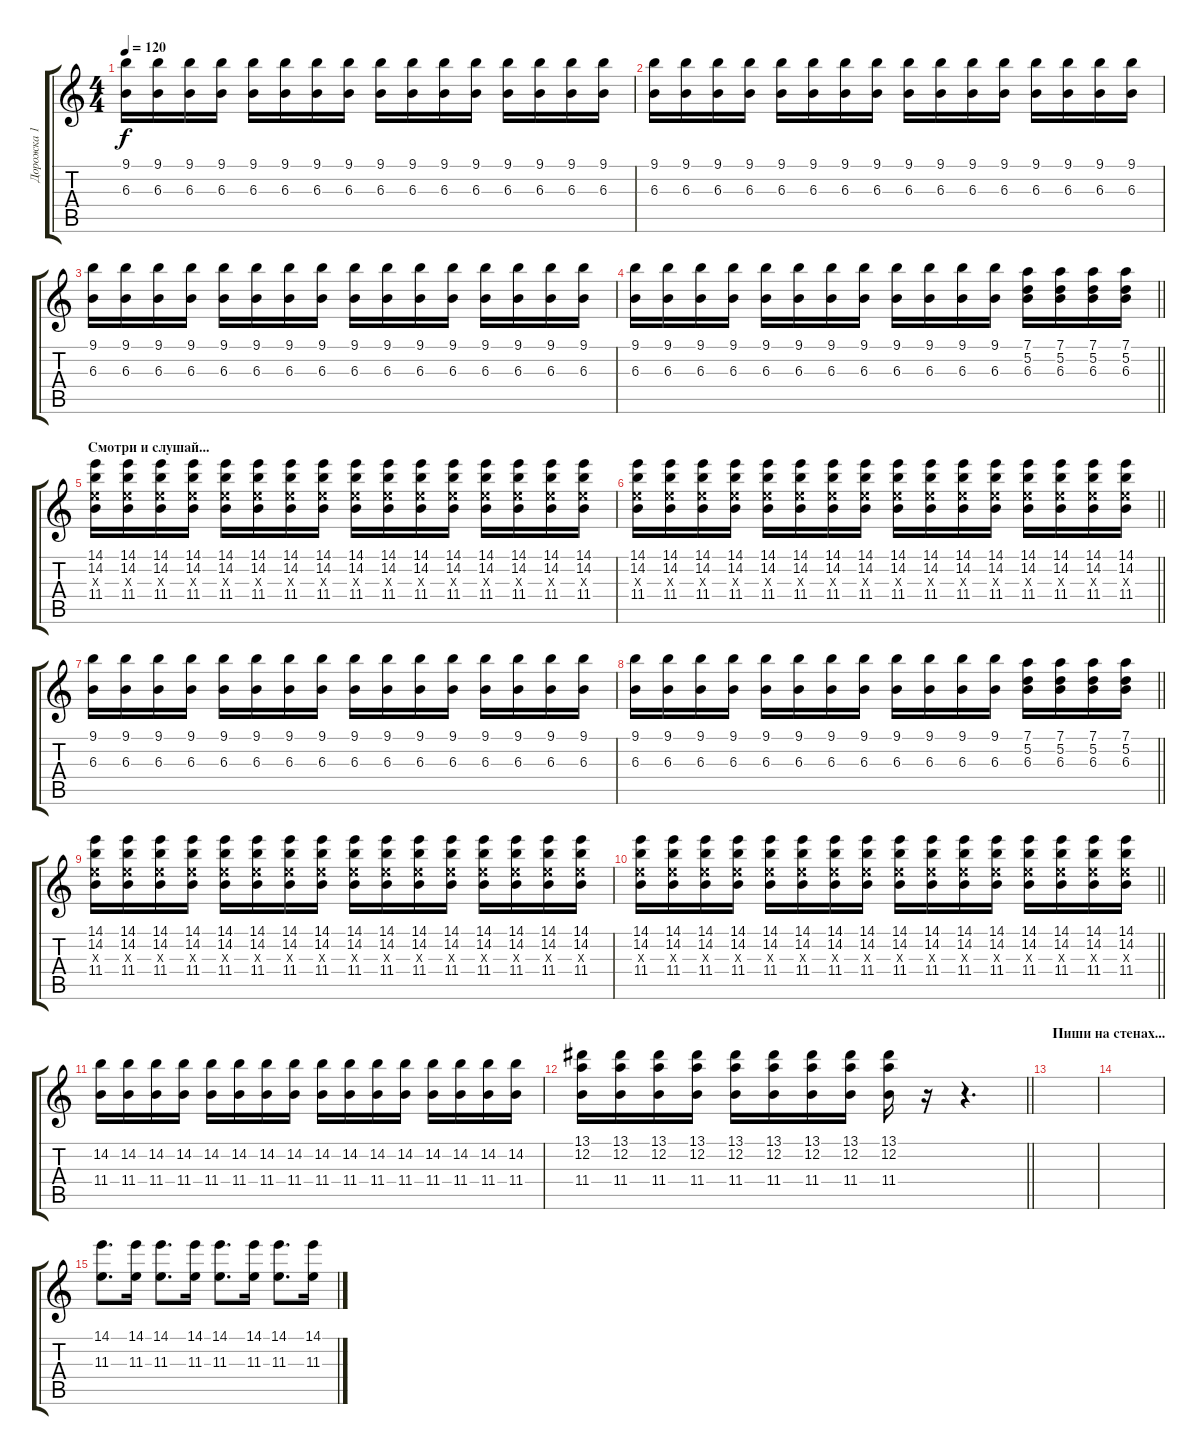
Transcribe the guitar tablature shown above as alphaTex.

\track ("Дорожка 1" "Дорожка 1") {instrument distortionguitar}
\staff {score tabs}
\tuning (D4 A3 F3 C3 G2 C2) {hide}
\ts (4 4)
\tempo 120
\clef g2
\ks c
(9.1 6.3).16{dy f instrument electricguitarclean} (9.1 6.3).16 (9.1 6.3).16 (9.1 6.3).16 (9.1 6.3).16 (9.1 6.3).16 (9.1 6.3).16 (9.1 6.3).16 (9.1 6.3).16 (9.1 6.3).16 (9.1 6.3).16 (9.1 6.3).16 (9.1 6.3).16 (9.1 6.3).16 (9.1 6.3).16 (9.1 6.3).16 |
(9.1 6.3).16{instrument electricguitarclean} (9.1 6.3).16 (9.1 6.3).16 (9.1 6.3).16 (9.1 6.3).16 (9.1 6.3).16 (9.1 6.3).16 (9.1 6.3).16 (9.1 6.3).16 (9.1 6.3).16 (9.1 6.3).16 (9.1 6.3).16 (9.1 6.3).16 (9.1 6.3).16 (9.1 6.3).16 (9.1 6.3).16 |
(9.1 6.3).16{instrument electricguitarclean} (9.1 6.3).16 (9.1 6.3).16 (9.1 6.3).16 (9.1 6.3).16 (9.1 6.3).16 (9.1 6.3).16 (9.1 6.3).16 (9.1 6.3).16 (9.1 6.3).16 (9.1 6.3).16 (9.1 6.3).16 (9.1 6.3).16 (9.1 6.3).16 (9.1 6.3).16 (9.1 6.3).16 |
\barLineRight lightlight
(9.1 6.3).16{instrument electricguitarclean} (9.1 6.3).16 (9.1 6.3).16 (9.1 6.3).16 (9.1 6.3).16 (9.1 6.3).16 (9.1 6.3).16 (9.1 6.3).16 (9.1 6.3).16 (9.1 6.3).16 (9.1 6.3).16 (9.1 6.3).16 (7.1 5.2 6.3).16 (7.1 5.2 6.3).16 (7.1 5.2 6.3).16 (7.1 5.2 6.3).16 |
\section ("" "Смотри и слушай...")
(14.1 14.2 11.3{x} 11.4).16{instrument electricguitarclean} (14.1 14.2 11.3{x} 11.4).16 (14.1 14.2 11.3{x} 11.4).16 (14.1 14.2 11.3{x} 11.4).16 (14.1 14.2 11.3{x} 11.4).16 (14.1 14.2 11.3{x} 11.4).16 (14.1 14.2 11.3{x} 11.4).16 (14.1 14.2 11.3{x} 11.4).16 (14.1 14.2 11.3{x} 11.4).16 (14.1 14.2 11.3{x} 11.4).16 (14.1 14.2 11.3{x} 11.4).16 (14.1 14.2 11.3{x} 11.4).16 (14.1 14.2 11.3{x} 11.4).16 (14.1 14.2 11.3{x} 11.4).16 (14.1 14.2 11.3{x} 11.4).16 (14.1 14.2 11.3{x} 11.4).16 |
\barLineRight lightlight
(14.1 14.2 11.3{x} 11.4).16{instrument electricguitarclean} (14.1 14.2 11.3{x} 11.4).16 (14.1 14.2 11.3{x} 11.4).16 (14.1 14.2 11.3{x} 11.4).16 (14.1 14.2 11.3{x} 11.4).16 (14.1 14.2 11.3{x} 11.4).16 (14.1 14.2 11.3{x} 11.4).16 (14.1 14.2 11.3{x} 11.4).16 (14.1 14.2 11.3{x} 11.4).16 (14.1 14.2 11.3{x} 11.4).16 (14.1 14.2 11.3{x} 11.4).16 (14.1 14.2 11.3{x} 11.4).16 (14.1 14.2 11.3{x} 11.4).16 (14.1 14.2 11.3{x} 11.4).16 (14.1 14.2 11.3{x} 11.4).16 (14.1 14.2 11.3{x} 11.4).16 |
(9.1 6.3).16{instrument electricguitarclean} (9.1 6.3).16 (9.1 6.3).16 (9.1 6.3).16 (9.1 6.3).16 (9.1 6.3).16 (9.1 6.3).16 (9.1 6.3).16 (9.1 6.3).16 (9.1 6.3).16 (9.1 6.3).16 (9.1 6.3).16 (9.1 6.3).16 (9.1 6.3).16 (9.1 6.3).16 (9.1 6.3).16 |
\barLineRight lightlight
(9.1 6.3).16{instrument electricguitarclean} (9.1 6.3).16 (9.1 6.3).16 (9.1 6.3).16 (9.1 6.3).16 (9.1 6.3).16 (9.1 6.3).16 (9.1 6.3).16 (9.1 6.3).16 (9.1 6.3).16 (9.1 6.3).16 (9.1 6.3).16 (7.1 5.2 6.3).16 (7.1 5.2 6.3).16 (7.1 5.2 6.3).16 (7.1 5.2 6.3).16 |
(14.1 14.2 11.3{x} 11.4).16{instrument electricguitarclean} (14.1 14.2 11.3{x} 11.4).16 (14.1 14.2 11.3{x} 11.4).16 (14.1 14.2 11.3{x} 11.4).16 (14.1 14.2 11.3{x} 11.4).16 (14.1 14.2 11.3{x} 11.4).16 (14.1 14.2 11.3{x} 11.4).16 (14.1 14.2 11.3{x} 11.4).16 (14.1 14.2 11.3{x} 11.4).16 (14.1 14.2 11.3{x} 11.4).16 (14.1 14.2 11.3{x} 11.4).16 (14.1 14.2 11.3{x} 11.4).16 (14.1 14.2 11.3{x} 11.4).16 (14.1 14.2 11.3{x} 11.4).16 (14.1 14.2 11.3{x} 11.4).16 (14.1 14.2 11.3{x} 11.4).16 |
\barLineRight lightlight
(14.1 14.2 11.3{x} 11.4).16{instrument electricguitarclean} (14.1 14.2 11.3{x} 11.4).16 (14.1 14.2 11.3{x} 11.4).16 (14.1 14.2 11.3{x} 11.4).16 (14.1 14.2 11.3{x} 11.4).16 (14.1 14.2 11.3{x} 11.4).16 (14.1 14.2 11.3{x} 11.4).16 (14.1 14.2 11.3{x} 11.4).16 (14.1 14.2 11.3{x} 11.4).16 (14.1 14.2 11.3{x} 11.4).16 (14.1 14.2 11.3{x} 11.4).16 (14.1 14.2 11.3{x} 11.4).16 (14.1 14.2 11.3{x} 11.4).16 (14.1 14.2 11.3{x} 11.4).16 (14.1 14.2 11.3{x} 11.4).16 (14.1 14.2 11.3{x} 11.4).16 |
(14.2 11.4).16 (14.2 11.4).16 (14.2 11.4).16 (14.2 11.4).16 (14.2 11.4).16 (14.2 11.4).16 (14.2 11.4).16 (14.2 11.4).16 (14.2 11.4).16 (14.2 11.4).16 (14.2 11.4).16 (14.2 11.4).16 (14.2 11.4).16 (14.2 11.4).16 (14.2 11.4).16 (14.2 11.4).16 |
\barLineRight lightlight
(13.1 12.2 11.4).16 (13.1 12.2 11.4).16 (13.1 12.2 11.4).16 (13.1 12.2 11.4).16 (13.1 12.2 11.4).16 (13.1 12.2 11.4).16 (13.1 12.2 11.4).16 (13.1 12.2 11.4).16 (13.1 12.2 11.4).16 r.16 r.4{d} |
\section ("" "Пиши на стенах...")
|
|
(14.1 11.3).8{d} (14.1 11.3).16 (14.1 11.3).8{d} (14.1 11.3).16 (14.1 11.3).8{d} (14.1 11.3).16 (14.1 11.3).8{d} (14.1 11.3).16
